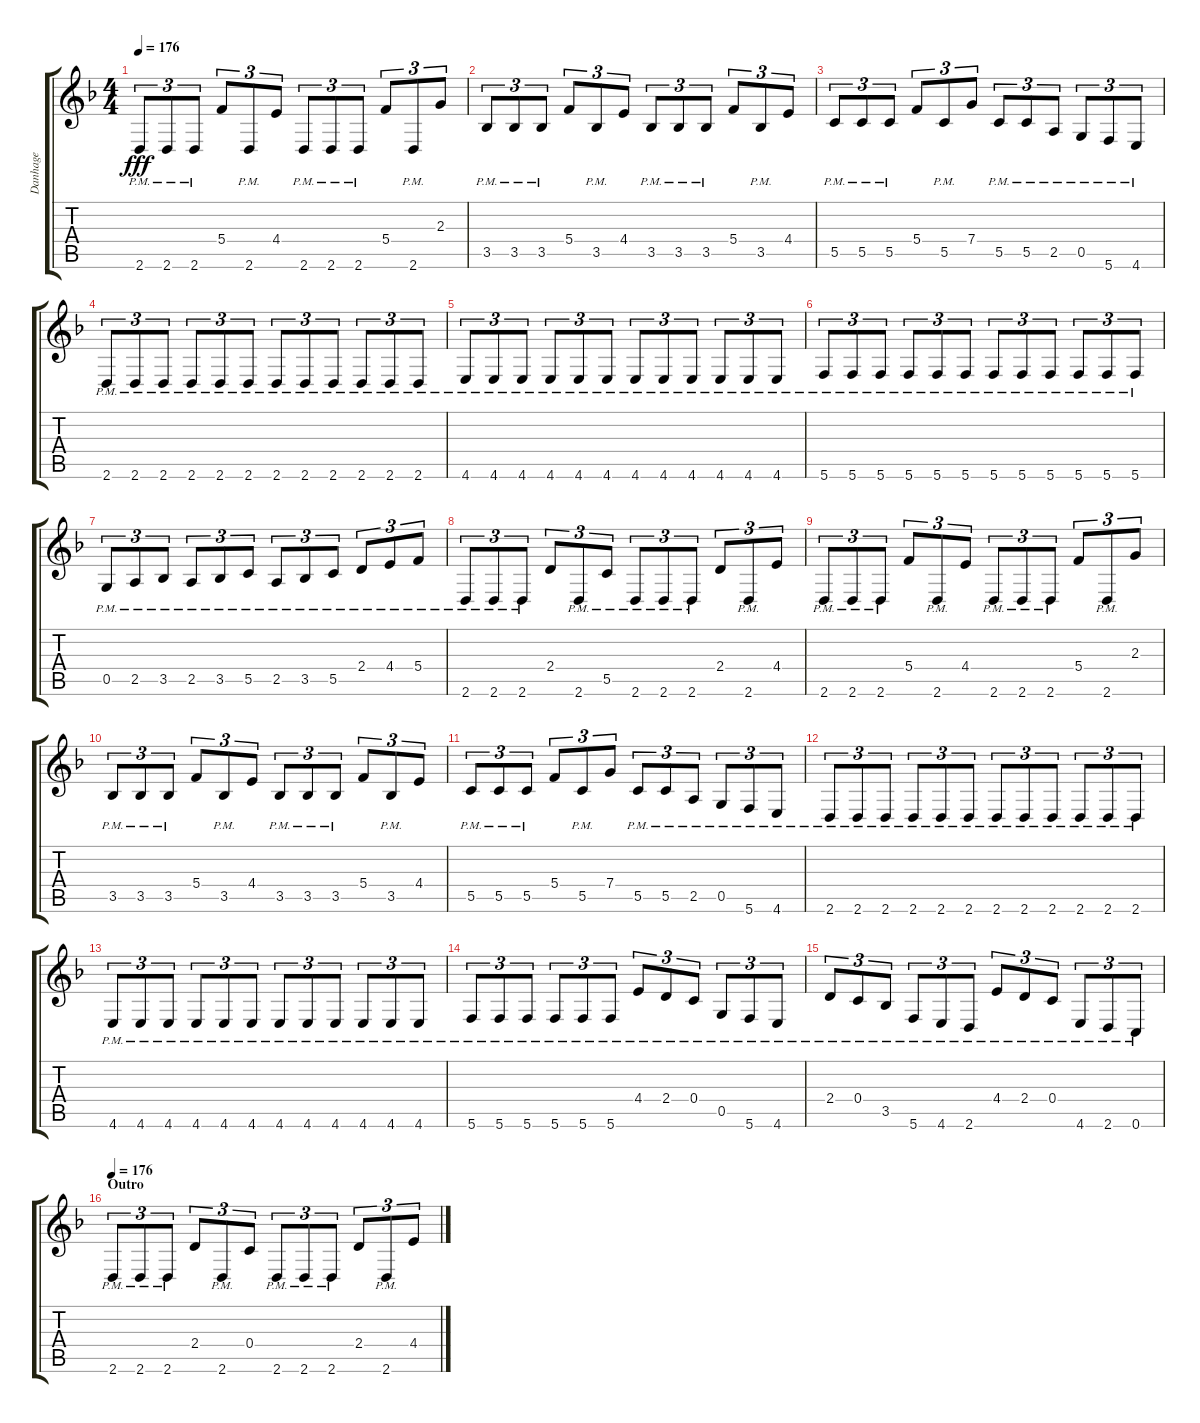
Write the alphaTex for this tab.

\track ("Danhage" "Danhage") {instrument distortionguitar}
\staff {score tabs}
\tuning (D4 A3 F3 C3 G2 C2) {hide}
\ts (4 4)
\tempo 176
\clef g2
\ks f
2.6{pm}.8{tu (3 2) dy fff} 2.6{pm}.8{tu (3 2)} 2.6{pm}.8{tu (3 2)} 5.4.8{tu (3 2)} 2.6{pm}.8{tu (3 2)} 4.4.8{tu (3 2)} 2.6{pm}.8{tu (3 2)} 2.6{pm}.8{tu (3 2)} 2.6{pm}.8{tu (3 2)} 5.4.8{tu (3 2)} 2.6{pm}.8{tu (3 2)} 2.3.8{tu (3 2)} |
3.5{pm}.8{tu (3 2)} 3.5{pm}.8{tu (3 2)} 3.5{pm}.8{tu (3 2)} 5.4.8{tu (3 2)} 3.5{pm}.8{tu (3 2)} 4.4.8{tu (3 2)} 3.5{pm}.8{tu (3 2)} 3.5{pm}.8{tu (3 2)} 3.5{pm}.8{tu (3 2)} 5.4.8{tu (3 2)} 3.5{pm}.8{tu (3 2)} 4.4.8{tu (3 2)} |
5.5{pm}.8{tu (3 2)} 5.5{pm}.8{tu (3 2)} 5.5{pm}.8{tu (3 2)} 5.4.8{tu (3 2)} 5.5{pm}.8{tu (3 2)} 7.4.8{tu (3 2)} 5.5{pm}.8{tu (3 2)} 5.5{pm}.8{tu (3 2)} 2.5{pm}.8{tu (3 2)} 0.5{pm}.8{tu (3 2)} 5.6{pm}.8{tu (3 2)} 4.6{pm}.8{tu (3 2)} |
2.6{pm}.8{tu (3 2)} 2.6{pm}.8{tu (3 2)} 2.6{pm}.8{tu (3 2)} 2.6{pm}.8{tu (3 2)} 2.6{pm}.8{tu (3 2)} 2.6{pm}.8{tu (3 2)} 2.6{pm}.8{tu (3 2)} 2.6{pm}.8{tu (3 2)} 2.6{pm}.8{tu (3 2)} 2.6{pm}.8{tu (3 2)} 2.6{pm}.8{tu (3 2)} 2.6{pm}.8{tu (3 2)} |
4.6{pm}.8{tu (3 2)} 4.6{pm}.8{tu (3 2)} 4.6{pm}.8{tu (3 2)} 4.6{pm}.8{tu (3 2)} 4.6{pm}.8{tu (3 2)} 4.6{pm}.8{tu (3 2)} 4.6{pm}.8{tu (3 2)} 4.6{pm}.8{tu (3 2)} 4.6{pm}.8{tu (3 2)} 4.6{pm}.8{tu (3 2)} 4.6{pm}.8{tu (3 2)} 4.6{pm}.8{tu (3 2)} |
5.6{pm}.8{tu (3 2)} 5.6{pm}.8{tu (3 2)} 5.6{pm}.8{tu (3 2)} 5.6{pm}.8{tu (3 2)} 5.6{pm}.8{tu (3 2)} 5.6{pm}.8{tu (3 2)} 5.6{pm}.8{tu (3 2)} 5.6{pm}.8{tu (3 2)} 5.6{pm}.8{tu (3 2)} 5.6{pm}.8{tu (3 2)} 5.6{pm}.8{tu (3 2)} 5.6{pm}.8{tu (3 2)} |
0.5{pm}.8{tu (3 2)} 2.5{pm}.8{tu (3 2)} 3.5{pm}.8{tu (3 2)} 2.5{pm}.8{tu (3 2)} 3.5{pm}.8{tu (3 2)} 5.5{pm}.8{tu (3 2)} 2.5{pm}.8{tu (3 2)} 3.5{pm}.8{tu (3 2)} 5.5{pm}.8{tu (3 2)} 2.4{pm}.8{tu (3 2)} 4.4{pm}.8{tu (3 2)} 5.4{pm}.8{tu (3 2)} |
2.6{pm}.8{tu (3 2)} 2.6{pm}.8{tu (3 2)} 2.6{pm}.8{tu (3 2)} 2.4.8{tu (3 2)} 2.6{pm}.8{tu (3 2)} 5.5{pm}.8{tu (3 2)} 2.6{pm}.8{tu (3 2)} 2.6{pm}.8{tu (3 2)} 2.6{pm}.8{tu (3 2)} 2.4.8{tu (3 2)} 2.6{pm}.8{tu (3 2)} 4.4.8{tu (3 2)} |
2.6{pm}.8{tu (3 2)} 2.6{pm}.8{tu (3 2)} 2.6{pm}.8{tu (3 2)} 5.4.8{tu (3 2)} 2.6{pm}.8{tu (3 2)} 4.4.8{tu (3 2)} 2.6{pm}.8{tu (3 2)} 2.6{pm}.8{tu (3 2)} 2.6{pm}.8{tu (3 2)} 5.4.8{tu (3 2)} 2.6{pm}.8{tu (3 2)} 2.3.8{tu (3 2)} |
3.5{pm}.8{tu (3 2)} 3.5{pm}.8{tu (3 2)} 3.5{pm}.8{tu (3 2)} 5.4.8{tu (3 2)} 3.5{pm}.8{tu (3 2)} 4.4.8{tu (3 2)} 3.5{pm}.8{tu (3 2)} 3.5{pm}.8{tu (3 2)} 3.5{pm}.8{tu (3 2)} 5.4.8{tu (3 2)} 3.5{pm}.8{tu (3 2)} 4.4.8{tu (3 2)} |
5.5{pm}.8{tu (3 2)} 5.5{pm}.8{tu (3 2)} 5.5{pm}.8{tu (3 2)} 5.4.8{tu (3 2)} 5.5{pm}.8{tu (3 2)} 7.4.8{tu (3 2)} 5.5{pm}.8{tu (3 2)} 5.5{pm}.8{tu (3 2)} 2.5{pm}.8{tu (3 2)} 0.5{pm}.8{tu (3 2)} 5.6{pm}.8{tu (3 2)} 4.6{pm}.8{tu (3 2)} |
2.6{pm}.8{tu (3 2)} 2.6{pm}.8{tu (3 2)} 2.6{pm}.8{tu (3 2)} 2.6{pm}.8{tu (3 2)} 2.6{pm}.8{tu (3 2)} 2.6{pm}.8{tu (3 2)} 2.6{pm}.8{tu (3 2)} 2.6{pm}.8{tu (3 2)} 2.6{pm}.8{tu (3 2)} 2.6{pm}.8{tu (3 2)} 2.6{pm}.8{tu (3 2)} 2.6{pm}.8{tu (3 2)} |
4.6{pm}.8{tu (3 2)} 4.6{pm}.8{tu (3 2)} 4.6{pm}.8{tu (3 2)} 4.6{pm}.8{tu (3 2)} 4.6{pm}.8{tu (3 2)} 4.6{pm}.8{tu (3 2)} 4.6{pm}.8{tu (3 2)} 4.6{pm}.8{tu (3 2)} 4.6{pm}.8{tu (3 2)} 4.6{pm}.8{tu (3 2)} 4.6{pm}.8{tu (3 2)} 4.6{pm}.8{tu (3 2)} |
5.6{pm}.8{tu (3 2)} 5.6{pm}.8{tu (3 2)} 5.6{pm}.8{tu (3 2)} 5.6{pm}.8{tu (3 2)} 5.6{pm}.8{tu (3 2)} 5.6{pm}.8{tu (3 2)} 4.4{pm}.8{tu (3 2)} 2.4{pm}.8{tu (3 2)} 0.4{pm}.8{tu (3 2)} 0.5{pm}.8{tu (3 2)} 5.6{pm}.8{tu (3 2)} 4.6{pm}.8{tu (3 2)} |
2.4{pm}.8{tu (3 2)} 0.4{pm}.8{tu (3 2)} 3.5{pm}.8{tu (3 2)} 5.6{pm}.8{tu (3 2)} 4.6{pm}.8{tu (3 2)} 2.6{pm}.8{tu (3 2)} 4.4{pm}.8{tu (3 2)} 2.4{pm}.8{tu (3 2)} 0.4{pm}.8{tu (3 2)} 4.6{pm}.8{tu (3 2)} 2.6{pm}.8{tu (3 2)} 0.6{pm}.8{tu (3 2)} |
\section ("" "Outro")
\tempo 176
2.6{pm}.8{tu (3 2)} 2.6{pm}.8{tu (3 2)} 2.6{pm}.8{tu (3 2)} 2.4.8{tu (3 2)} 2.6{pm}.8{tu (3 2)} 0.4.8{tu (3 2)} 2.6{pm}.8{tu (3 2)} 2.6{pm}.8{tu (3 2)} 2.6{pm}.8{tu (3 2)} 2.4.8{tu (3 2)} 2.6{pm}.8{tu (3 2)} 4.4.8{tu (3 2)}
